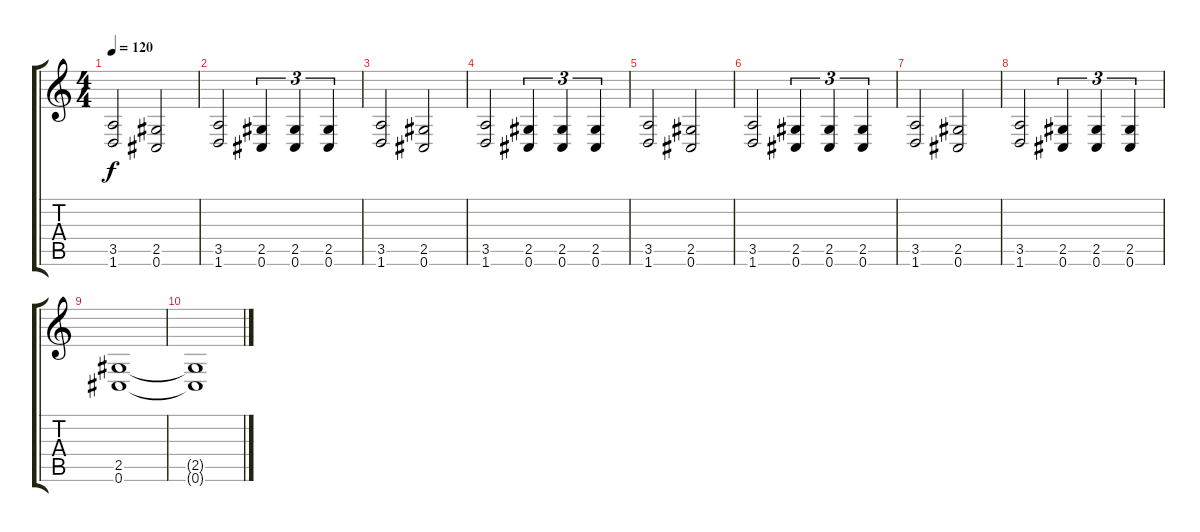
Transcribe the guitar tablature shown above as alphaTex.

\track "" {instrument distortionguitar}
\staff {score tabs}
\tuning (Db4 Ab3 E3 B2 Gb2 Db2) {hide}
\ts (4 4)
\tempo 120
\clef g2
\ks c
(3.5 1.6).2{dy f} (2.5 0.6).2 |
(3.5 1.6).2 (2.5 0.6).4{tu (3 2)} (2.5 0.6).4{tu (3 2)} (2.5 0.6).4{tu (3 2)} |
(3.5 1.6).2 (2.5 0.6).2 |
(3.5 1.6).2 (2.5 0.6).4{tu (3 2)} (2.5 0.6).4{tu (3 2)} (2.5 0.6).4{tu (3 2)} |
(3.5 1.6).2 (2.5 0.6).2 |
(3.5 1.6).2 (2.5 0.6).4{tu (3 2)} (2.5 0.6).4{tu (3 2)} (2.5 0.6).4{tu (3 2)} |
(3.5 1.6).2 (2.5 0.6).2 |
(3.5 1.6).2 (2.5 0.6).4{tu (3 2)} (2.5 0.6).4{tu (3 2)} (2.5 0.6).4{tu (3 2)} |
(2.5 0.6).1 |
(2.5{t} 0.6{t}).1
